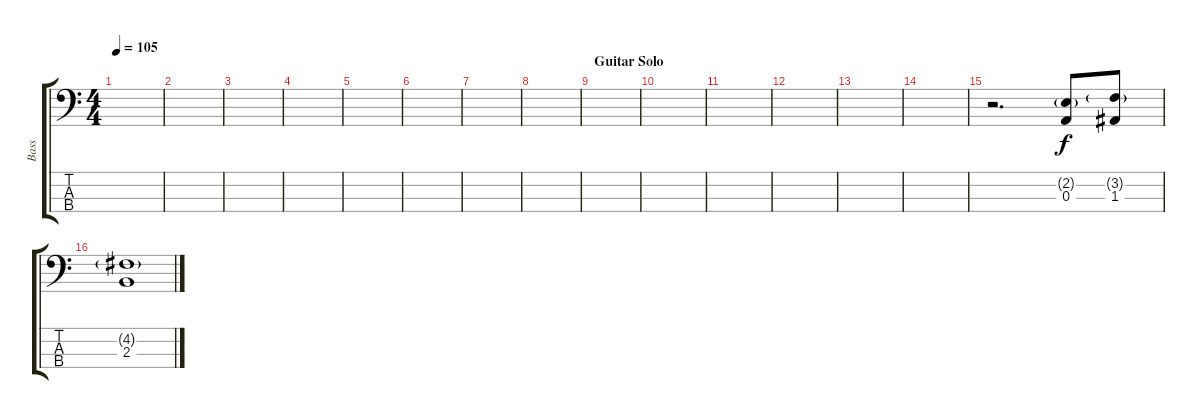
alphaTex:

\track ("Bass" "Bass") {instrument acousticbass}
\staff {score tabs}
\tuning (G2 D2 A1 E1) {hide}
\ts (4 4)
\tempo 105
\clef f4
\ks c
|
|
|
|
|
|
|
|
\section ("" "Guitar Solo")
|
|
|
|
|
|
r.2{d} (2.2{g} 0.3).8 (3.2{g} 1.3).8 |
(4.2{g} 2.3).1
